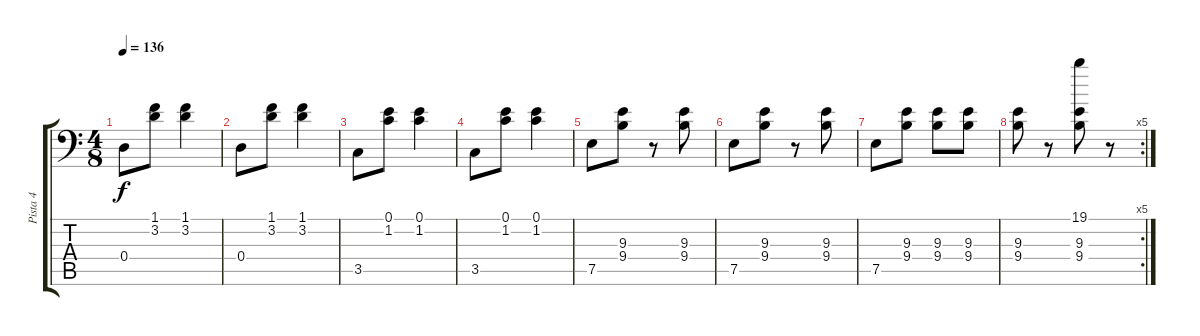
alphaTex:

\track ("Pista 4" "Pista 4") {instrument kalimba}
\staff {score tabs}
\tuning (E4 B3 G3 D3 A2 E1) {hide}
\ts (4 8)
\tempo 136
\clef f4
\ks c
0.4.8{dy f} (1.1 3.2).8 (1.1 3.2).4 |
0.4.8 (1.1 3.2).8 (1.1 3.2).4 |
3.5.8 (0.1 1.2).8 (0.1 1.2).4 |
3.5.8 (0.1 1.2).8 (0.1 1.2).4 |
7.5.8 (9.3 9.4).8 r.8 (9.3 9.4).8 |
7.5.8 (9.3 9.4).8 r.8 (9.3 9.4).8 |
7.5.8 (9.3 9.4).8 (9.3 9.4).8 (9.3 9.4).8 |
\rc 5
(9.3 9.4).8 r.8 (19.1 9.3 9.4).8 r.8
